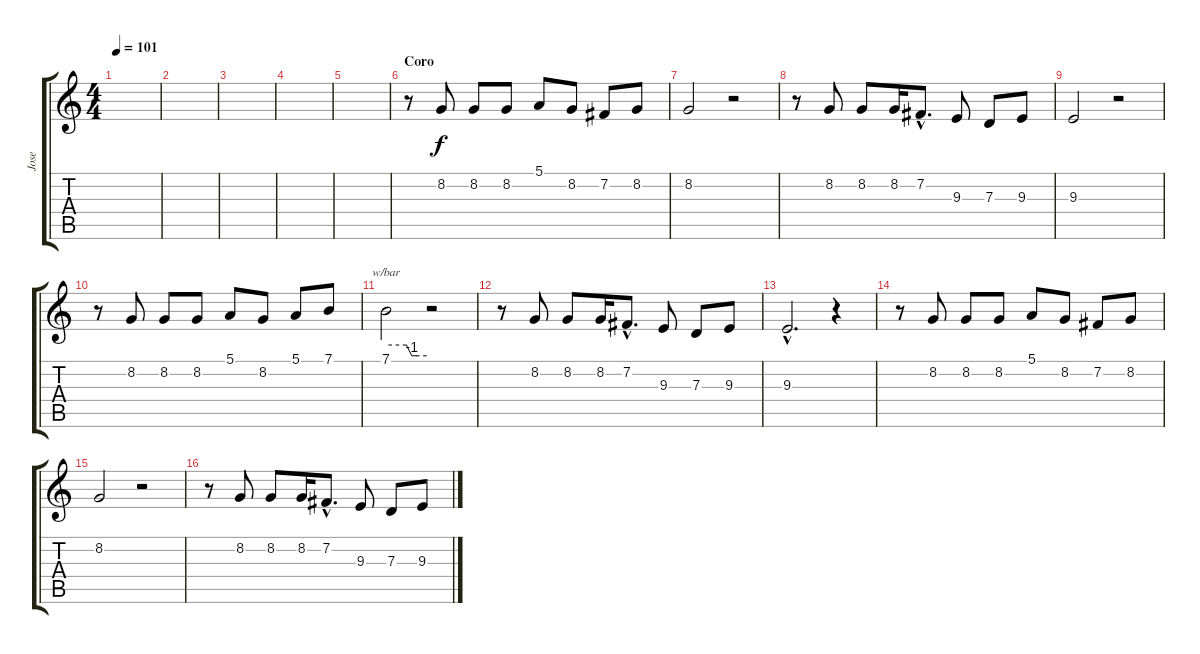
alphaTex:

\track ("Jose" "Jose") {instrument lead1square}
\staff {score tabs}
\tuning (E4 B3 G3 D3 A2 E2) {hide}
\ts (4 4)
\tempo 101
\clef g2
\ks c
|
|
|
|
|
\section ("" "Coro")
r.8{volume 16 instrument lead1square} 8.2.8 8.2.8 8.2.8 5.1.8 8.2.8 7.2.8 8.2.8 |
8.2.2 r.2 |
r.8 8.2.8 8.2.8 8.2.16 7.2{hac}.8{d} 9.3.8 7.3.8 9.3.8 |
9.3.2 r.2 |
r.8 8.2.8 8.2.8 8.2.8 5.1.8 8.2.8 5.1.8 7.1.8 |
7.1.2{tbe (custom default 0 0 30 0 38 -4 45 -4 60 -4)} r.2 |
r.8 8.2.8 8.2.8 8.2.16 7.2{hac}.8{d} 9.3.8 7.3.8 9.3.8 |
9.3{hac}.2{d} r.4 |
r.8{volume 16 instrument lead1square} 8.2.8 8.2.8 8.2.8 5.1.8 8.2.8 7.2.8 8.2.8 |
8.2.2 r.2 |
r.8 8.2.8 8.2.8 8.2.16 7.2{hac}.8{d} 9.3.8 7.3.8 9.3.8
